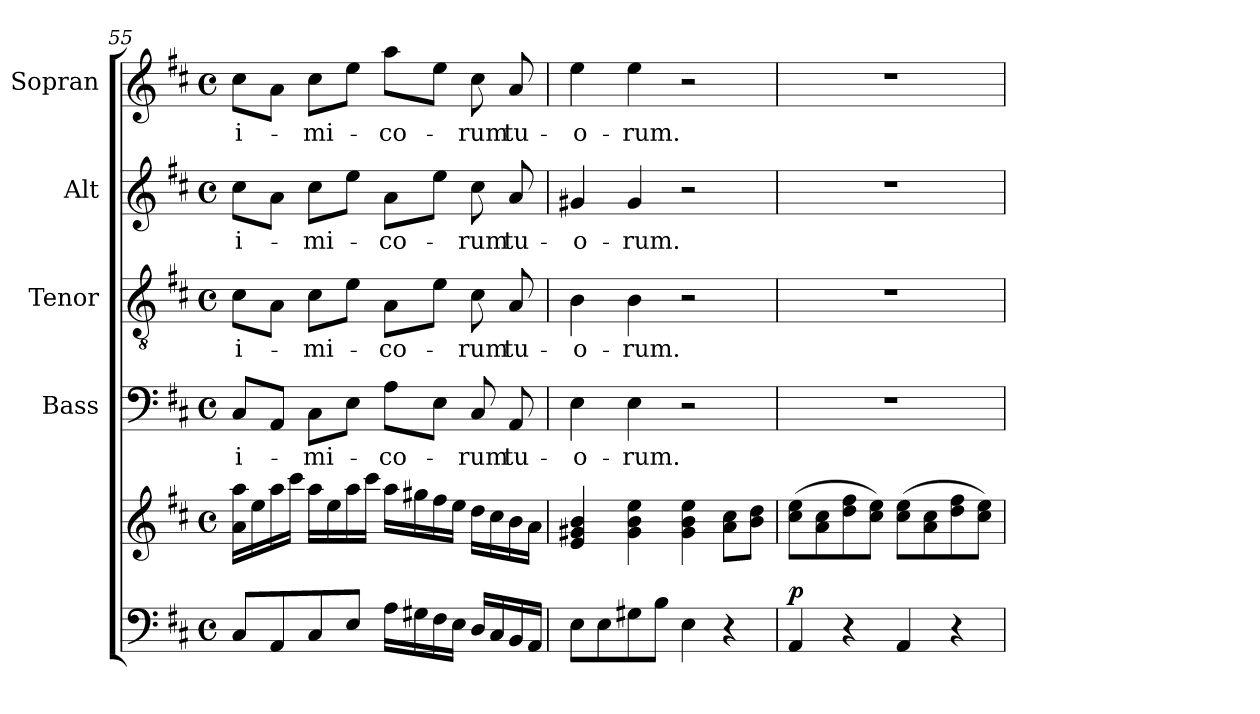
**kern	**kern	**dynam	**kern	**text	**kern	**text	**kern	**text	**kern	**text
*part5	*part5	*part5	*part4	*part4	*part3	*part3	*part2	*part2	*part1	*part1
*staff6	*staff5	*staff5/6	*staff4	*staff4	*staff3	*staff3	*staff2	*staff2	*staff1	*staff1
*	*	*	*I"Bass	*	*I"Tenor	*	*I"Alt	*	*I"Sopran	*
*	*	*	*I'B.	*	*I'T.	*	*I'A.	*	*I'S.	*
*clefF4	*clefG2	*	*clefF4	*	*clefGv2	*	*clefG2	*	*clefG2	*
*k[f#c#]	*k[f#c#]	*	*k[f#c#]	*	*k[f#c#]	*	*k[f#c#]	*	*k[f#c#]	*
*D:	*D:	*	*D:	*	*D:	*	*D:	*	*D:	*
*M4/4	*M4/4	*	*M4/4	*	*M4/4	*	*M4/4	*	*M4/4	*
*met(c)	*met(c)	*	*met(c)	*	*met(c)	*	*met(c)	*	*met(c)	*
=55	=55	=55	=55	=55	=55	=55	=55	=55	=55	=55
!	!	!	!	!LO:LY:b	!	!LO:LY:b	!	!LO:LY:b	!	!LO:LY:b
8C#/L	16a\ 16aa\LL	.	8C#/L	-i-	8c#\L	-i-	8cc#\L	-i-	8cc#\L	-i-
.	16ee\	.	.	.	.	.	.	.	.	.
8AA/	16aa\	.	8AA/J	.	8A\J	.	8a\J	.	8a\J	.
.	16ccc#\JJ	.	.	.	.	.	.	.	.	.
!	!	!	!	!LO:LY:b	!	!LO:LY:b	!	!LO:LY:b	!	!LO:LY:b
8C#/	16aa\LL	.	8C#\L	-mi-	8c#\L	-mi-	8cc#\L	-mi-	8cc#\L	-mi-
.	16ee\	.	.	.	.	.	.	.	.	.
8E/J	16aa\	.	8E\J	.	8e\J	.	8ee\J	.	8ee\J	.
.	16ccc#\JJ	.	.	.	.	.	.	.	.	.
!	!	!	!	!LO:LY:b	!	!LO:LY:b	!	!LO:LY:b	!	!LO:LY:b
16A\LL	16aa\LL	.	8A\L	-co-	8A\L	-co-	8a\L	-co-	8aa\L	-co-
16G#X\	16gg#X\	.	.	.	.	.	.	.	.	.
16F#\	16ff#\	.	8E\J	.	8e\J	.	8ee\J	.	8ee\J	.
16E\JJ	16ee\JJ	.	.	.	.	.	.	.	.	.
!	!	!	!	!LO:LY:b	!	!LO:LY:b	!	!LO:LY:b	!	!LO:LY:b
16D/LL	16dd\LL	.	8C#/	-rum	8c#\	-rum	8cc#\	-rum	8cc#\	-rum
16C#/	16cc#\	.	.	.	.	.	.	.	.	.
!	!	!	!	!LO:LY:b	!	!LO:LY:b	!	!LO:LY:b	!	!LO:LY:b
16BB/	16b\	.	8AA/	tu-	8A/	tu-	8a/	tu-	8a/	tu-
16AA/JJ	16a\JJ	.	.	.	.	.	.	.	.	.
=56	=56	=56	=56	=56	=56	=56	=56	=56	=56	=56
!	!	!	!	!LO:LY:b	!	!LO:LY:b	!	!LO:LY:b	!	!LO:LY:b
8E\L	4e/ 4g#X/ 4b/	.	4E\	-o-	4B\	-o-	4g#X/	-o-	4ee\	-o-
8E\	.	.	.	.	.	.	.	.	.	.
!	!	!	!	!LO:LY:b	!	!LO:LY:b	!	!LO:LY:b	!	!LO:LY:b
8G#X\	4g#\ 4b\ 4ee\	.	4E\	-rum.	4B\	-rum.	4g#/	-rum.	4ee\	-rum.
8B\J	.	.	.	.	.	.	.	.	.	.
4E\	4g#\ 4b\ 4ee\	.	2r	.	2r	.	2r	.	2r	.
4r	8a\ 8cc#\L	.	.	.	.	.	.	.	.	.
.	8b\ 8dd\J	.	.	.	.	.	.	.	.	.
=57	=57	=57	=57	=57	=57	=57	=57	=57	=57	=57
!	!	!LO:DY:a=2	!	!	!	!	!	!	!	!
4AA/	(>8cc#\ 8ee\L	p	1r	.	1r	.	1r	.	1r	.
.	8a\ 8cc#\	.	.	.	.	.	.	.	.	.
4r	8dd\ 8ff#\	.	.	.	.	.	.	.	.	.
.	8cc#\ 8ee\J)	.	.	.	.	.	.	.	.	.
4AA/	(>8cc#\ 8ee\L	.	.	.	.	.	.	.	.	.
.	8a\ 8cc#\	.	.	.	.	.	.	.	.	.
4r	8dd\ 8ff#\	.	.	.	.	.	.	.	.	.
.	8cc#\ 8ee\J)	.	.	.	.	.	.	.	.	.
=	=	=	=	=	=	=	=	=	=	=
*-	*-	*-	*-	*-	*-	*-	*-	*-	*-	*-
